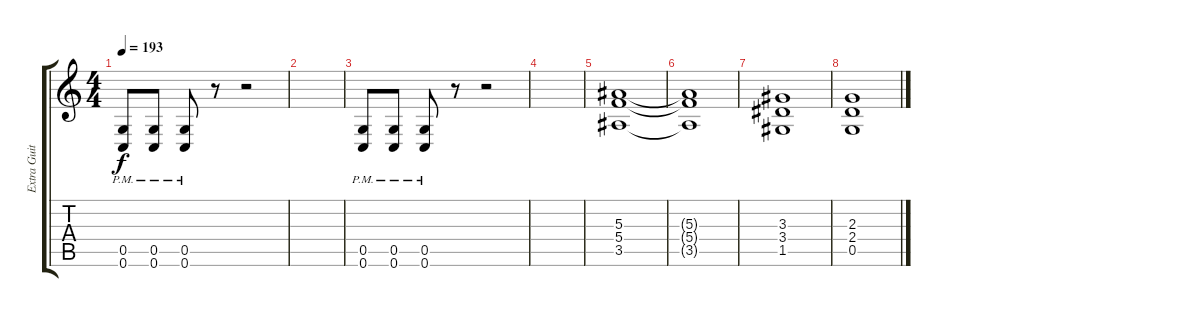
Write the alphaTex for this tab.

\track ("Extra Guitar" "Extra Guit") {instrument distortionguitar}
\staff {score tabs}
\tuning (D4 A3 F3 C3 G2 C2) {hide}
\ts (4 4)
\tempo 193
\clef g2
\ks c
(0.5{pm} 0.6{pm}).8{dy f} (0.5{pm} 0.6{pm}).8 (0.5{pm} 0.6{pm}).8 r.8 r.2 |
|
(0.5{pm} 0.6{pm}).8 (0.5{pm} 0.6{pm}).8 (0.5{pm} 0.6{pm}).8 r.8 r.2 |
|
(5.3 5.4 3.5).1 |
(5.3{t} 5.4{t} 3.5{t}).1 |
(3.3 3.4 1.5).1 |
(2.3 2.4 0.5).1
